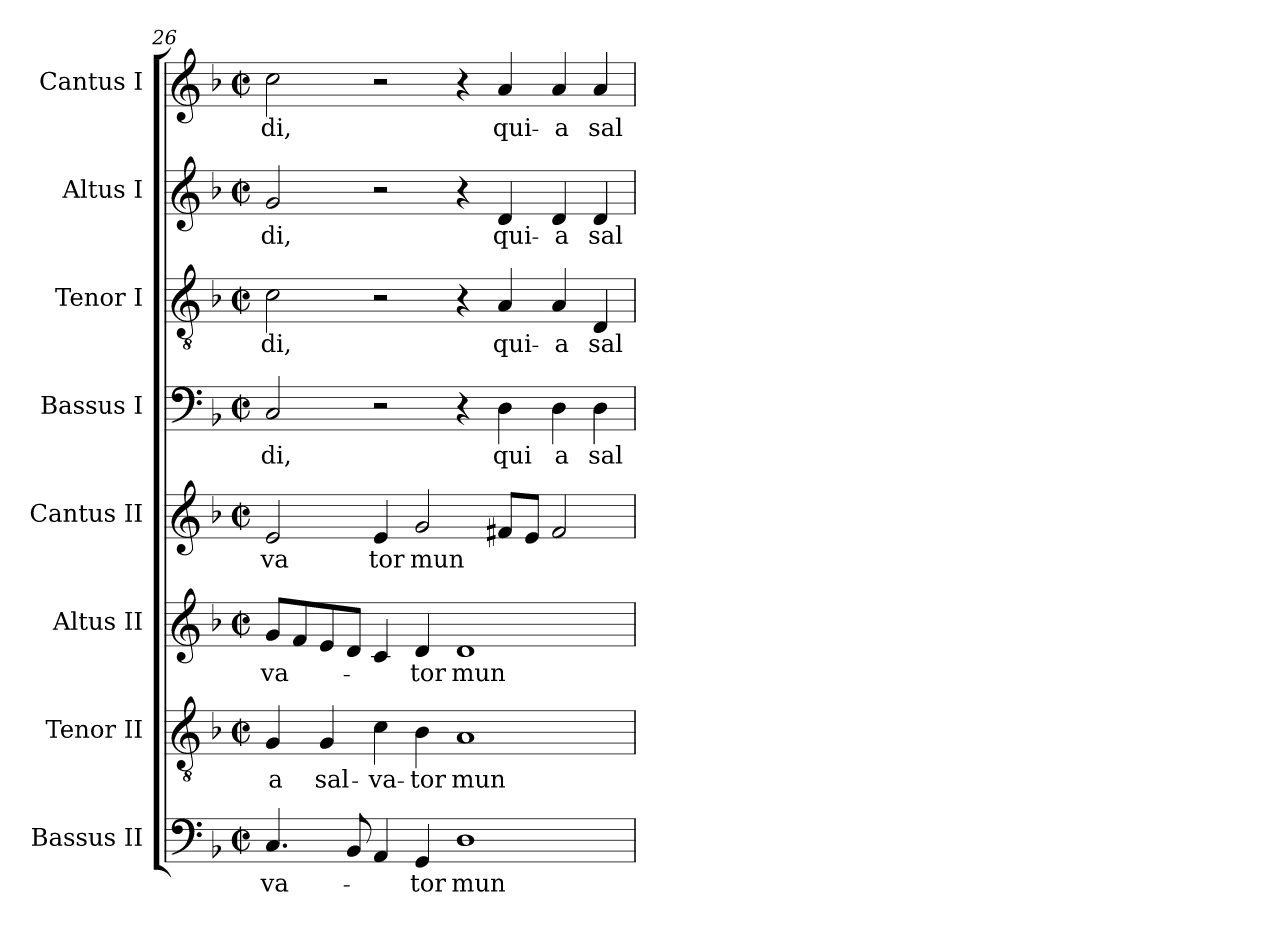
**kern	**text	**kern	**text	**kern	**text	**kern	**text	**kern	**text	**kern	**text	**kern	**text	**kern	**text
*part8	*part8	*part7	*part7	*part6	*part6	*part5	*part5	*part4	*part4	*part3	*part3	*part2	*part2	*part1	*part1
*staff8	*staff8	*staff7	*staff7	*staff6	*staff6	*staff5	*staff5	*staff4	*staff4	*staff3	*staff3	*staff2	*staff2	*staff1	*staff1
*I"Bassus II	*	*I"Tenor II	*	*I"Altus II	*	*I"Cantus II	*	*I"Bassus I	*	*I"Tenor I	*	*I"Altus I	*	*I"Cantus I	*
*clefF4	*	*clefGv2	*	*clefG2	*	*clefG2	*	*clefF4	*	*clefGv2	*	*clefG2	*	*clefG2	*
*k[b-]	*	*k[b-]	*	*k[b-]	*	*k[b-]	*	*k[b-]	*	*k[b-]	*	*k[b-]	*	*k[b-]	*
*F:	*	*F:	*	*F:	*	*F:	*	*F:	*	*F:	*	*F:	*	*F:	*
*M2/2	*	*M2/2	*	*M2/2	*	*M2/2	*	*M2/2	*	*M2/2	*	*M2/2	*	*M2/2	*
*met(c|)	*	*met(c|)	*	*met(c|)	*	*met(c|)	*	*met(c|)	*	*met(c|)	*	*met(c|)	*	*met(c|)	*
=26	=26	=26	=26	=26	=26	=26	=26	=26	=26	=26	=26	=26	=26	=26	=26
!	!LO:LY:b:cj	!	!LO:LY:b:cj	!	!LO:LY:b:cj	!	!LO:LY:b:cj	!	!LO:LY:b:cj	!	!LO:LY:b:cj	!	!LO:LY:b:cj	!	!LO:LY:b:cj
4.C/	-va-	4G/	-a	8g/L	-va-	2e/	va	2C/	di,	2c\	-di,	2g/	-di,	2cc\	-di,
.	.	.	.	8f/	.	.	.	.	.	.	.	.	.	.	.
!	!	!	!LO:LY:b:cj	!	!	!	!	!	!	!	!	!	!	!	!
.	.	4G/	sal-	8e/	.	.	.	.	.	.	.	.	.	.	.
8BB-/	.	.	.	8d/J	.	.	.	.	.	.	.	.	.	.	.
!	!	!	!LO:LY:b:cj	!	!	!	!LO:LY:b:cj	!	!	!	!	!	!	!	!
4AA/	.	4c\	-va-	4c/	.	4e/	tor	2r	.	2r	.	2r	.	2r	.
!	!LO:LY:b:cj	!	!LO:LY:b:cj	!	!LO:LY:b:cj	!	!LO:LY:b	!	!	!	!	!	!	!	!
4GG/	-tor	4B-\	-tor	4d/	-tor	2g/	mun	.	.	.	.	.	.	.	.
!	!LO:LY:b:cj	!	!LO:LY:b:cj	!	!LO:LY:b:cj	!	!	!	!	!	!	!	!	!	!
1D	mun-	1A	mun-	1d	mun-	.	.	4r	.	4r	.	4r	.	4r	.
!	!	!	!	!	!	!	!	!	!LO:LY:b:cj	!	!LO:LY:b:cj	!	!LO:LY:b:cj	!	!LO:LY:b:cj
.	.	.	.	.	.	8f#X/L	.	4D\	qui	4A/	qui-	4d/	qui-	4a/	qui-
.	.	.	.	.	.	8e/J	.	.	.	.	.	.	.	.	.
!	!	!	!	!	!	!	!	!	!LO:LY:b:cj	!	!LO:LY:b:cj	!	!LO:LY:b:cj	!	!LO:LY:b:cj
.	.	.	.	.	.	2f#/	.	4D\	a	4A/	-a	4d/	-a	4a/	-a
!	!	!	!	!	!	!	!	!	!LO:LY:b:cj	!	!LO:LY:b:cj	!	!LO:LY:b:cj	!	!LO:LY:b:cj
.	.	.	.	.	.	.	.	4D\	sal	4D/	sal-	4d/	sal-	4a/	sal-
=	=	=	=	=	=	=	=	=	=	=	=	=	=	=	=
*-	*-	*-	*-	*-	*-	*-	*-	*-	*-	*-	*-	*-	*-	*-	*-
